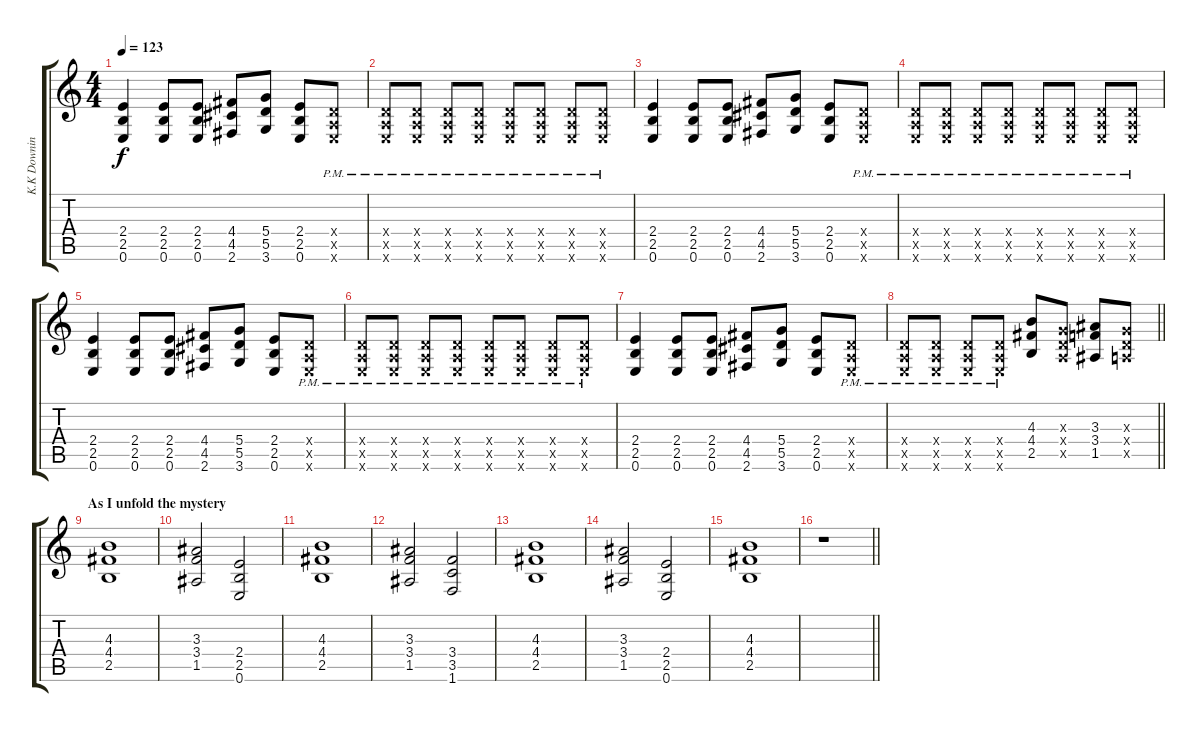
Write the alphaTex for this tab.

\track ("K.K Downing" "K.K Downin") {instrument overdrivenguitar}
\staff {score tabs}
\tuning (E4 B3 G3 D3 A2 E2) {hide}
\ts (4 4)
\tempo 123
\clef g2
\ks c
(2.4 2.5 0.6).4{dy f} (2.4 2.5 0.6).8 (2.4 2.5 0.6).8 (4.4 4.5 2.6).8 (5.4 5.5 3.6).8 (2.4 2.5 0.6).8 (0.4{x} 0.5{x} 0.6{pm x}).8 |
(0.4{x} 0.5{x} 0.6{pm x}).8 (0.4{x} 0.5{x} 0.6{pm x}).8 (0.4{x} 0.5{x} 0.6{pm x}).8 (0.4{x} 0.5{x} 0.6{pm x}).8 (0.4{x} 0.5{x} 0.6{pm x}).8 (0.4{x} 0.5{x} 0.6{pm x}).8 (0.4{x} 0.5{x} 0.6{pm x}).8 (0.4{x} 0.5{x} 0.6{pm x}).8 |
(2.4 2.5 0.6).4 (2.4 2.5 0.6).8 (2.4 2.5 0.6).8 (4.4 4.5 2.6).8 (5.4 5.5 3.6).8 (2.4 2.5 0.6).8 (0.4{x} 0.5{x} 0.6{pm x}).8 |
(0.4{x} 0.5{x} 0.6{pm x}).8 (0.4{x} 0.5{x} 0.6{pm x}).8 (0.4{x} 0.5{x} 0.6{pm x}).8 (0.4{x} 0.5{x} 0.6{pm x}).8 (0.4{x} 0.5{x} 0.6{pm x}).8 (0.4{x} 0.5{x} 0.6{pm x}).8 (0.4{x} 0.5{x} 0.6{pm x}).8 (0.4{x} 0.5{x} 0.6{pm x}).8 |
(2.4 2.5 0.6).4 (2.4 2.5 0.6).8 (2.4 2.5 0.6).8 (4.4 4.5 2.6).8 (5.4 5.5 3.6).8 (2.4 2.5 0.6).8 (0.4{x} 0.5{x} 0.6{pm x}).8 |
(0.4{x} 0.5{x} 0.6{pm x}).8 (0.4{x} 0.5{x} 0.6{pm x}).8 (0.4{x} 0.5{x} 0.6{pm x}).8 (0.4{x} 0.5{x} 0.6{pm x}).8 (0.4{x} 0.5{x} 0.6{pm x}).8 (0.4{x} 0.5{x} 0.6{pm x}).8 (0.4{x} 0.5{x} 0.6{pm x}).8 (0.4{x} 0.5{x} 0.6{pm x}).8 |
(2.4 2.5 0.6).4 (2.4 2.5 0.6).8 (2.4 2.5 0.6).8 (4.4 4.5 2.6).8 (5.4 5.5 3.6).8 (2.4 2.5 0.6).8 (0.4{x} 0.5{x} 0.6{pm x}).8 |
\barLineRight lightlight
(0.4{x} 0.5{x} 0.6{pm x}).8 (0.4{x} 0.5{x} 0.6{pm x}).8 (0.4{x} 0.5{x} 0.6{pm x}).8 (0.4{x} 0.5{x} 0.6{pm x}).8 (4.3 4.4 2.5).8 (0.3{x} 0.4{x} 0.5{x}).8 (3.3 3.4 1.5).8 (0.3{x} 0.4{x} 0.5{x}).8 |
\section ("" "As I unfold the mystery")
(4.3 4.4 2.5).1 |
(3.3 3.4 1.5).2 (2.4 2.5 0.6).2 |
(4.3 4.4 2.5).1 |
(3.3 3.4 1.5).2 (3.4 3.5 1.6).2 |
(4.3 4.4 2.5).1 |
(3.3 3.4 1.5).2 (2.4 2.5 0.6).2 |
(4.3 4.4 2.5).1 |
\barLineRight lightlight
r.1
